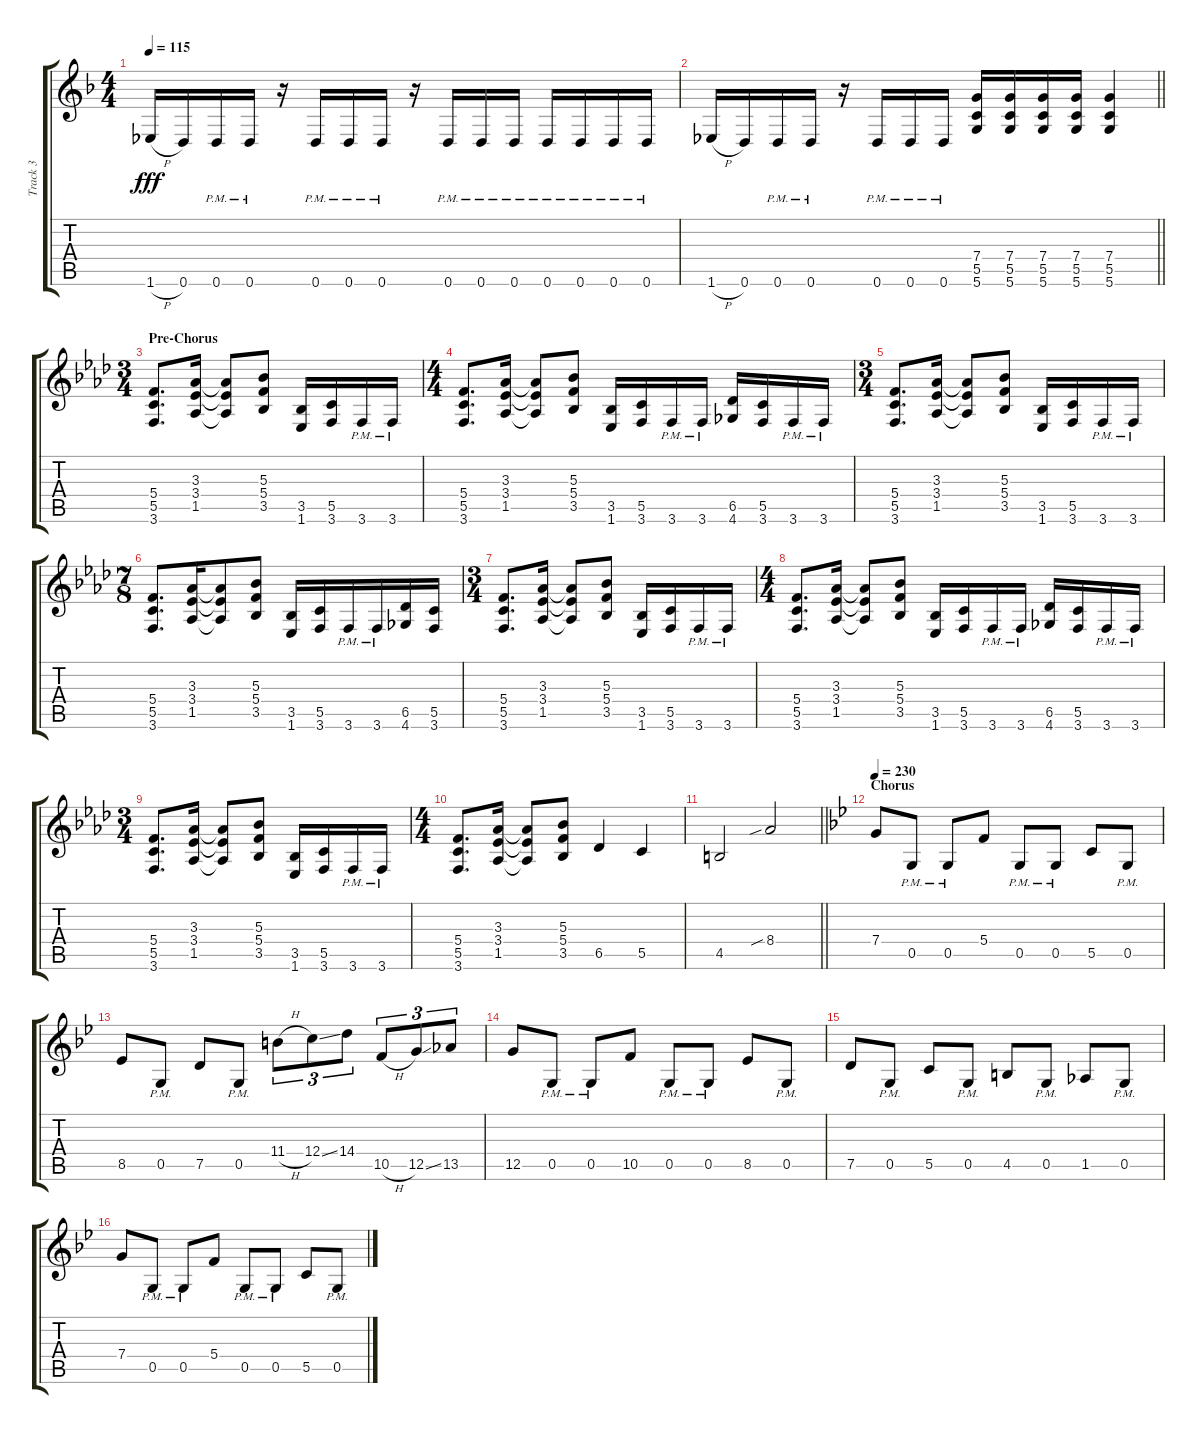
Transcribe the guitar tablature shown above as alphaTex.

\track ("Track 3" "Track 3") {instrument distortionguitar}
\staff {score tabs}
\tuning (D4 A3 F3 C3 G2 D2) {hide}
\ts (4 4)
\tempo 115
\clef g2
\ks dminor
1.6{h}.16{dy fff} 0.6.16 0.6{pm}.16 0.6{pm}.16 r.16 0.6{pm}.16 0.6{pm}.16 0.6{pm}.16 r.16 0.6{pm}.16 0.6{pm}.16 0.6{pm}.16 0.6{pm}.16 0.6{pm}.16 0.6{pm}.16 0.6{pm}.16 |
\barLineRight lightlight
1.6{h}.16 0.6.16 0.6{pm}.16 0.6{pm}.16 r.16 0.6{pm}.16 0.6{pm}.16 0.6{pm}.16 (7.4 5.5 5.6).16 (7.4 5.5 5.6).16 (7.4 5.5 5.6).16 (7.4 5.5 5.6).16 (7.4 5.5 5.6).4 |
\ts (3 4)
\section ("" "Pre-Chorus")
\ks fminor
(5.4 5.5 3.6).8{d} (3.3 3.4 1.5).16 (3.3{t} 3.4{t} 1.5{t}).8 (5.3 5.4 3.5).8 (3.5 1.6).16 (5.5 3.6).16 3.6{pm}.16 3.6{pm}.16 |
\ts (4 4)
(5.4 5.5 3.6).8{d} (3.3 3.4 1.5).16 (3.3{t} 3.4{t} 1.5{t}).8 (5.3 5.4 3.5).8 (3.5 1.6).16 (5.5 3.6).16 3.6{pm}.16 3.6{pm}.16 (6.5 4.6).16 (5.5 3.6).16 3.6{pm}.16 3.6{pm}.16 |
\ts (3 4)
(5.4 5.5 3.6).8{d} (3.3 3.4 1.5).16 (3.3{t} 3.4{t} 1.5{t}).8 (5.3 5.4 3.5).8 (3.5 1.6).16 (5.5 3.6).16 3.6{pm}.16 3.6{pm}.16 |
\ts (7 8)
(5.4 5.5 3.6).8{d} (3.3 3.4 1.5).16 (3.3{t} 3.4{t} 1.5{t}).8 (5.3 5.4 3.5).8 (3.5 1.6).16 (5.5 3.6).16 3.6{pm}.16 3.6{pm}.16 (6.5 4.6).16 (5.5 3.6).16 |
\ts (3 4)
(5.4 5.5 3.6).8{d} (3.3 3.4 1.5).16 (3.3{t} 3.4{t} 1.5{t}).8 (5.3 5.4 3.5).8 (3.5 1.6).16 (5.5 3.6).16 3.6{pm}.16 3.6{pm}.16 |
\ts (4 4)
(5.4 5.5 3.6).8{d} (3.3 3.4 1.5).16 (3.3{t} 3.4{t} 1.5{t}).8 (5.3 5.4 3.5).8 (3.5 1.6).16 (5.5 3.6).16 3.6{pm}.16 3.6{pm}.16 (6.5 4.6).16 (5.5 3.6).16 3.6{pm}.16 3.6{pm}.16 |
\ts (3 4)
(5.4 5.5 3.6).8{d} (3.3 3.4 1.5).16 (3.3{t} 3.4{t} 1.5{t}).8 (5.3 5.4 3.5).8 (3.5 1.6).16 (5.5 3.6).16 3.6{pm}.16 3.6{pm}.16 |
\ts (4 4)
(5.4 5.5 3.6).8{d} (3.3 3.4 1.5).16 (3.3{t} 3.4{t} 1.5{t}).8 (5.3 5.4 3.5).8 6.5.4 5.5.4 |
\barLineRight lightlight
4.5.2 8.4{sib}.2 |
\section ("" "Chorus")
\tempo 230
\ks gminor
7.4.8 0.5{pm}.8 0.5{pm}.8 5.4.8 0.5{pm}.8 0.5{pm}.8 5.5.8 0.5{pm}.8 |
8.5.8 0.5{pm}.8 7.5.8 0.5{pm}.8 11.4{h}.8{tu (3 2)} 12.4{ss}.8{tu (3 2)} 14.4.8{tu (3 2)} 10.5{h}.8{tu (3 2)} 12.5{ss}.8{tu (3 2)} 13.5.8{tu (3 2)} |
12.5.8 0.5{pm}.8 0.5{pm}.8 10.5.8 0.5{pm}.8 0.5{pm}.8 8.5.8 0.5{pm}.8 |
7.5.8 0.5{pm}.8 5.5.8 0.5{pm}.8 4.5.8 0.5{pm}.8 1.5.8 0.5{pm}.8 |
7.4.8 0.5{pm}.8 0.5{pm}.8 5.4.8 0.5{pm}.8 0.5{pm}.8 5.5.8 0.5{pm}.8
